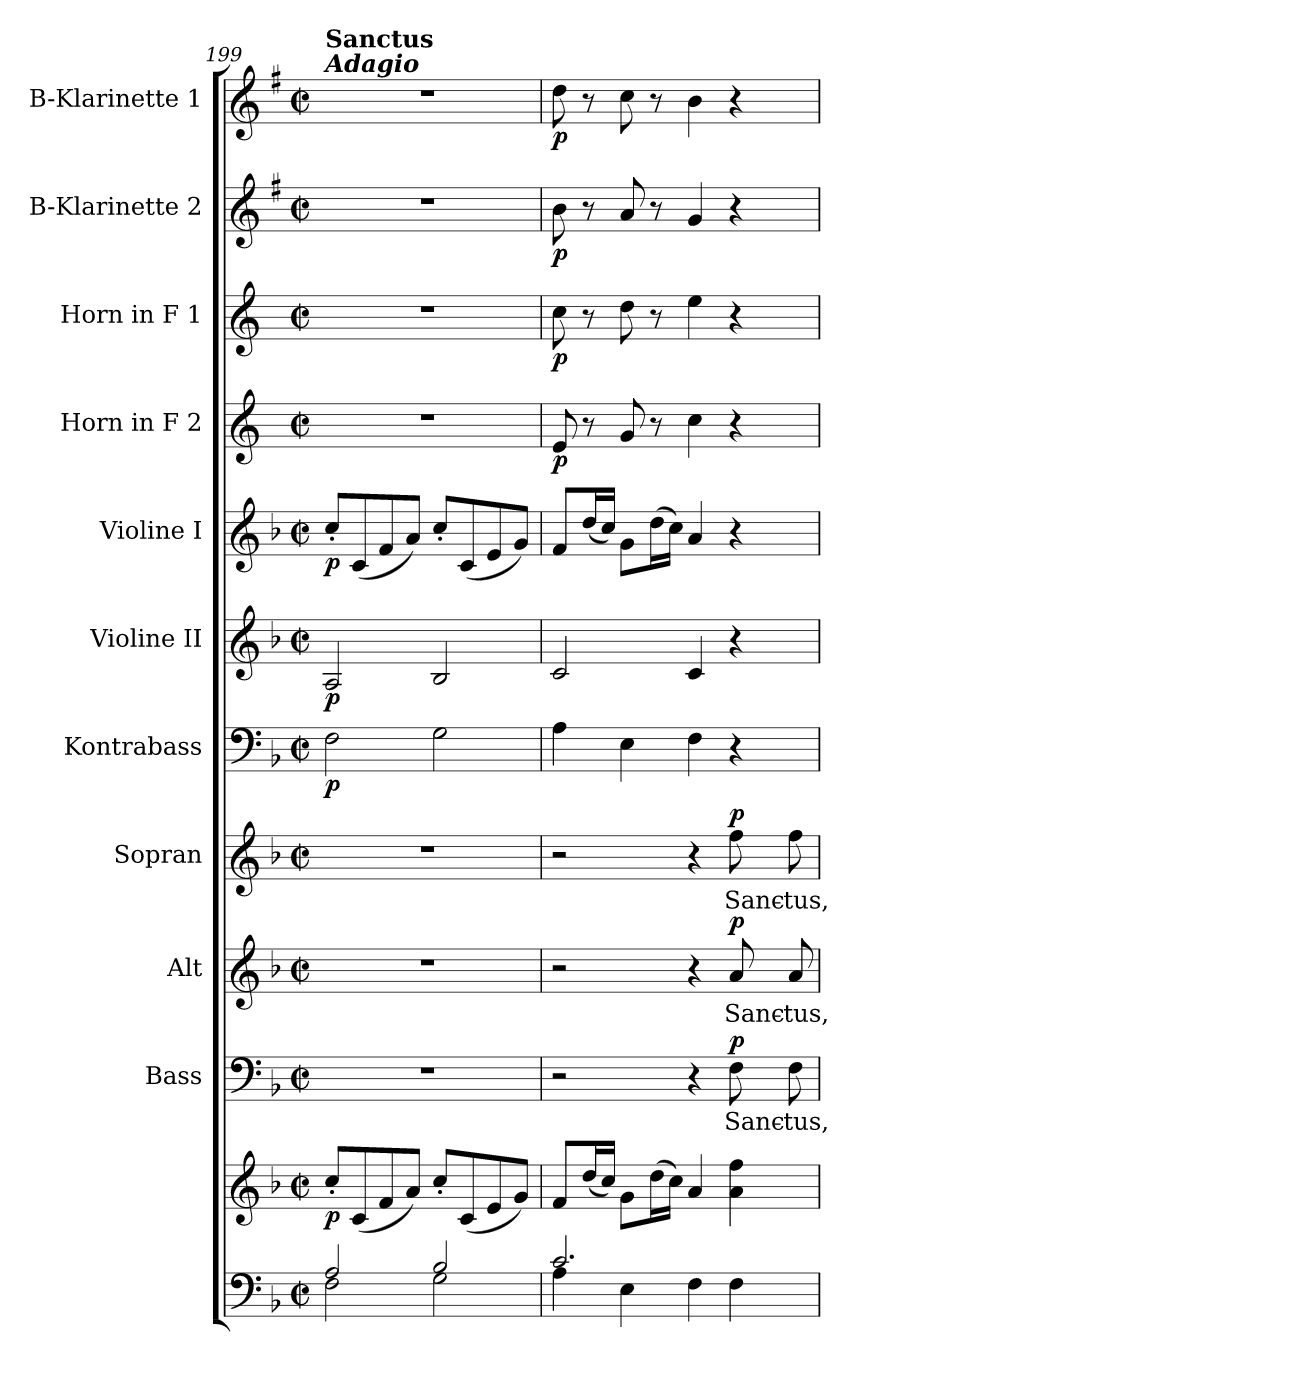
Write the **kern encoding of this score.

**kern	**kern	**dynam	**kern	**text	**dynam	**kern	**text	**dynam	**kern	**text	**dynam	**kern	**dynam	**kern	**dynam	**kern	**dynam	**kern	**dynam	**kern	**dynam	**kern	**dynam	**kern	**dynam
*part11	*part11	*part11	*part10	*part10	*part10	*part9	*part9	*part9	*part8	*part8	*part8	*part7	*part7	*part6	*part6	*part5	*part5	*part4	*part4	*part3	*part3	*part2	*part2	*part1	*part1
*staff12	*staff11	*staff11/12	*staff10	*staff10	*staff10	*staff9	*staff9	*staff9	*staff8	*staff8	*staff8	*staff7	*staff7	*staff6	*staff6	*staff5	*staff5	*staff4	*staff4	*staff3	*staff3	*staff2	*staff2	*staff1	*staff1
*	*	*	*I"Bass	*	*	*I"Alt	*	*	*I"Sopran	*	*	*I"Kontrabass	*	*I"Violine II	*	*I"Violine I	*	*I"Horn in F 2	*	*I"Horn in F 1	*	*I"B-Klarinette 2	*	*I"B-Klarinette 1	*
*	*	*	*I'B.	*	*	*I'A.	*	*	*I'S.	*	*	*I'Kb.	*	*I'Vl. II	*	*I'Vl. I	*	*	*	*	*	*I'B Kl. 2	*	*I'B Kl. 1	*
!!LO:PB:g=z
*clefF4	*clefG2	*	*clefF4	*	*	*clefG2	*	*	*clefG2	*	*	*clefF4	*	*clefG2	*	*clefG2	*	*clefG2	*	*clefG2	*	*clefG2	*	*clefG2	*
*	*	*	*	*	*	*	*	*	*	*	*	*ITrd7c12	*	*	*	*	*	*ITrd4c7	*	*ITrd4c7	*	*ITrd1c2	*	*ITrd1c2	*
*k[b-]	*k[b-]	*	*k[b-]	*	*	*k[b-]	*	*	*k[b-]	*	*	*k[b-]	*	*k[b-]	*	*k[b-]	*	*k[b-]	*	*k[b-]	*	*k[b-]	*	*k[b-]	*
*F:	*F:	*	*F:	*	*	*F:	*	*	*F:	*	*	*F:	*	*F:	*	*F:	*	*F:	*	*F:	*	*F:	*	*F:	*
*M2/2	*M2/2	*	*M2/2	*	*	*M2/2	*	*	*M2/2	*	*	*M2/2	*	*M2/2	*	*M2/2	*	*M2/2	*	*M2/2	*	*M2/2	*	*M2/2	*
*met(c|)	*met(c|)	*	*met(c|)	*	*	*met(c|)	*	*	*met(c|)	*	*	*met(c|)	*	*met(c|)	*	*met(c|)	*	*met(c|)	*	*met(c|)	*	*met(c|)	*	*met(c|)	*
=199	=199	=199	=199	=199	=199	=199	=199	=199	=199	=199	=199	=199	=199	=199	=199	=199	=199	=199	=199	=199	=199	=199	=199	=199	=199
*^	*	*	*	*	*	*	*	*	*	*	*	*	*	*	*	*	*	*	*	*	*	*	*	*	*
!	!	!	!	!	!	!	!	!	!	!	!	!	!	!	!	!	!	!	!	!	!	!	!	!	!LO:TX:a:Bi:t=Adagio	!
!	!	!	!	!	!	!	!	!	!	!	!	!	!	!	!	!	!	!	!	!	!	!	!	!	!LO:TX:a:B:t=Sanctus	!
!	!	!	!LO:DY:b	!	!	!	!	!	!	!	!	!	!	!LO:DY:b	!	!LO:DY:b	!	!LO:DY:b	!	!	!	!	!	!	!	!
2A/	2F\	8cc'</L	p	1r	.	.	1r	.	.	1r	.	.	2FF\	p	2A/	p	8cc'</L	p	1r	.	1r	.	1r	.	1r	.
.	.	(<8c/	.	.	.	.	.	.	.	.	.	.	.	.	.	.	(<8c/	.	.	.	.	.	.	.	.	.
.	.	8f/	.	.	.	.	.	.	.	.	.	.	.	.	.	.	8f/	.	.	.	.	.	.	.	.	.
.	.	8a/J)	.	.	.	.	.	.	.	.	.	.	.	.	.	.	8a/J)	.	.	.	.	.	.	.	.	.
2B-/	2G\	8cc'</L	.	.	.	.	.	.	.	.	.	.	2GG\	.	2B-/	.	8cc'</L	.	.	.	.	.	.	.	.	.
.	.	(<8c/	.	.	.	.	.	.	.	.	.	.	.	.	.	.	(<8c/	.	.	.	.	.	.	.	.	.
.	.	8e/	.	.	.	.	.	.	.	.	.	.	.	.	.	.	8e/	.	.	.	.	.	.	.	.	.
.	.	8g/J)	.	.	.	.	.	.	.	.	.	.	.	.	.	.	8g/J)	.	.	.	.	.	.	.	.	.
=200	=200	=200	=200	=200	=200	=200	=200	=200	=200	=200	=200	=200	=200	=200	=200	=200	=200	=200	=200	=200	=200	=200	=200	=200	=200	=200
!	!	!	!	!	!	!	!	!	!	!	!	!	!	!	!	!	!	!	!	!LO:DY:b	!	!LO:DY:b	!	!LO:DY:b	!	!LO:DY:b
2.c/	4A\	8f/L	.	2r	.	.	2r	.	.	2r	.	.	4AA\	.	2c/	.	8f/L	.	8A/	p	8f\	p	8a\	p	8cc\	p
.	.	(<16dd/L	.	.	.	.	.	.	.	.	.	.	.	.	.	.	(<16dd/L	.	8r	.	8r	.	8r	.	8r	.
.	.	16cc/JJ)	.	.	.	.	.	.	.	.	.	.	.	.	.	.	16cc/JJ)	.	.	.	.	.	.	.	.	.
.	4E\	8g\L	.	.	.	.	.	.	.	.	.	.	4EE\	.	.	.	8g\L	.	8c/	.	8g\	.	8g/	.	8b-\	.
.	.	(>16dd\L	.	.	.	.	.	.	.	.	.	.	.	.	.	.	(>16dd\L	.	8r	.	8r	.	8r	.	8r	.
.	.	16cc\JJ)	.	.	.	.	.	.	.	.	.	.	.	.	.	.	16cc\JJ)	.	.	.	.	.	.	.	.	.
.	4F\	4a/	.	4r	.	.	4r	.	.	4r	.	.	4FF\	.	4c/	.	4a/	.	4f\	.	4a\	.	4f/	.	4a\	.
!	!	!	!	!	!LO:LY:b	!LO:DY:a	!	!LO:LY:b	!LO:DY:a	!	!LO:LY:b	!LO:DY:a	!	!	!	!	!	!	!	!	!	!	!	!	!	!
4ryy	4F\	4a\ 4ff\	.	8F\	Sanc-	p	8a/	Sanc-	p	8ff\	Sanc-	p	4r	.	4r	.	4r	.	4r	.	4r	.	4r	.	4r	.
!	!	!	!	!	!LO:LY:b	!	!	!LO:LY:b	!	!	!LO:LY:b	!	!	!	!	!	!	!	!	!	!	!	!	!	!	!
.	.	.	.	8F\	-tus,	.	8a/	-tus,	.	8ff\	-tus,	.	.	.	.	.	.	.	.	.	.	.	.	.	.	.
*v	*v	*	*	*	*	*	*	*	*	*	*	*	*	*	*	*	*	*	*	*	*	*	*	*	*	*
=	=	=	=	=	=	=	=	=	=	=	=	=	=	=	=	=	=	=	=	=	=	=	=	=	=
*-	*-	*-	*-	*-	*-	*-	*-	*-	*-	*-	*-	*-	*-	*-	*-	*-	*-	*-	*-	*-	*-	*-	*-	*-	*-
